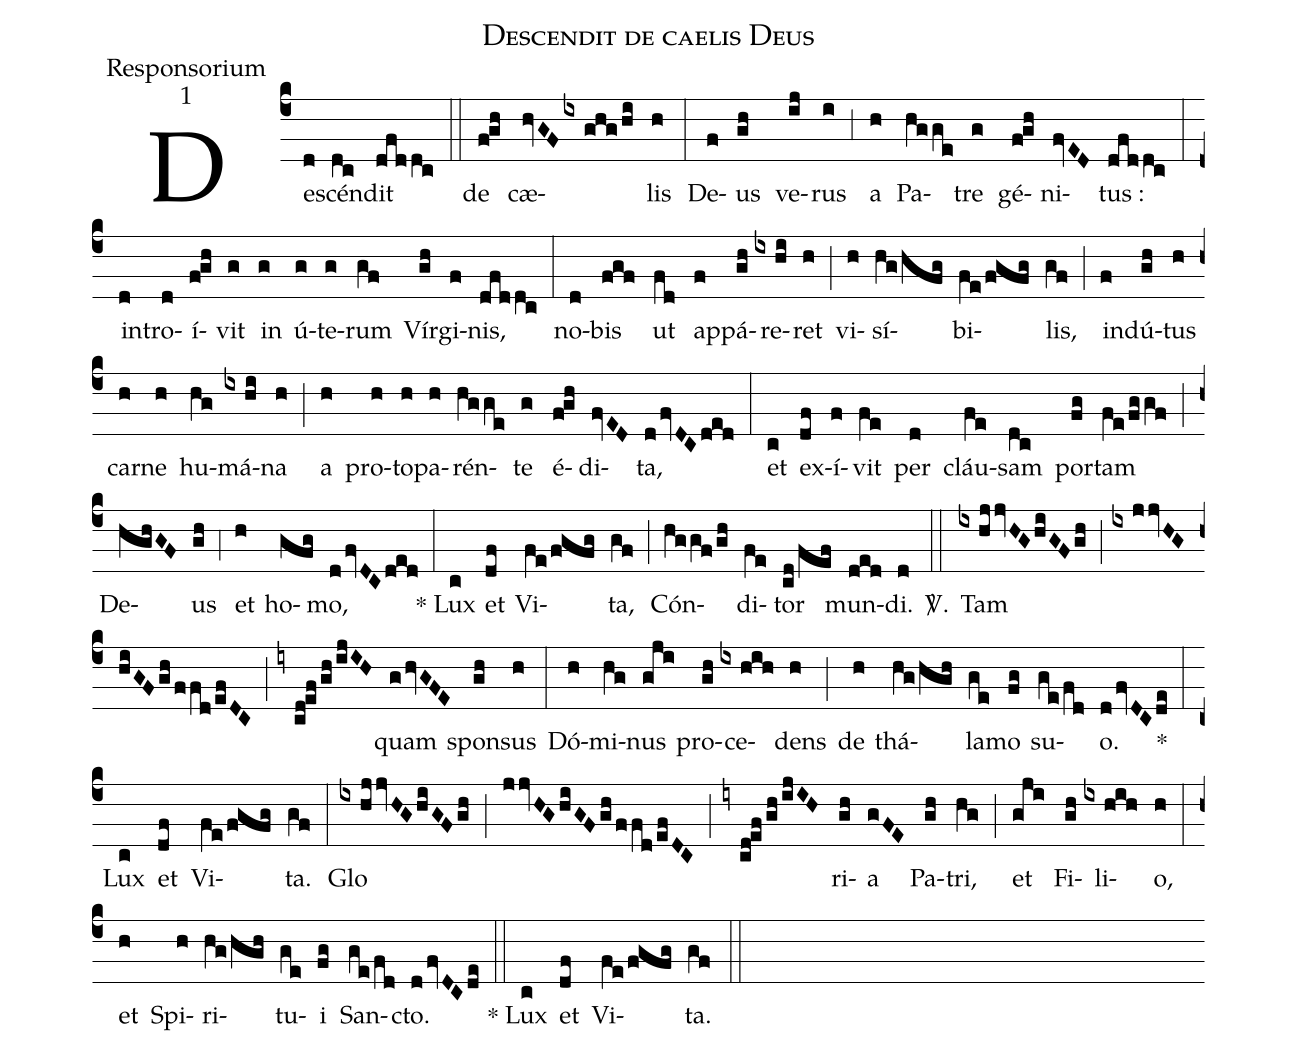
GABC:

name:Descendit de caelis Deus;
office-part:Responsorium;
mode:1;
%%
(c4)De(d)scén(dc)dit(dfd/dc) (::) de(f!gh) cæ(hvGF/ix/ghg/hi)lis(h) (:) De(f)us(gh) ve(ij)rus(i) (,3) a(h) Pa(hg/ge)tre(g) gé(f!gh)ni(fvED)tus :(dfd/dc) (:) in(d)tro(d)í(f!gh)vit(g) in(g) ú-(g)te(g)rum(gf) Vír(gh)gi(f)nis,(dfd/dc) (:) no(d)bis(fgf) ut(fd) ap(f)pá(gh)re(ix/hi)ret(h) (;) vi(h)sí(hg/hfg)bi(fe/fgfg)lis,(gf) (;) in(f)dú(gh)tus(h) car(h)ne(h) hu(hg)má(ix/hi)na(h) (;) a(h) pro(h)to(h)pa(h)rén(hg/ge)te(g) é-(f!gh)di(fvED)ta,(d/fvDC/ded) (:) et(c) ex(df)í(f)vit(fe) per(d) cláu(fe)sam(dc) por(fg)tam(fe/fg/gf) (;) De(hghGF)us(gh) (,4) et(h) ho(gfg)mo,(d/fvDCded) (:) * Lux(c) et(df) Vi(fe/fgfg)ta,(gf) (;)  Cón(hg/gf/gh)di(fe)tor(cd/fef) mun(ded)di.(d) <sp>V/</sp>.(::) Tam(ix/hj/jvHG/hiGFgh) (;) (ix/j/jvHG/hiGF/gh/f/fd/efDC) (;) (iy/cd!ef/gh/ijIH)q{u}am(g/hvGFE) spon(gh)sus(h) (:) Dó(h)mi(hg)nus(gji) pro(gh)ce(ix/hih)dens(h) (;) de(h) thá(hg/hgh)la(ge)mo(fg) su(ge/fd)o.(d/fvDCde) *(:) Lux(c) et(df) Vi(fe/fgfg)ta.(gf)  (:) Glo(ix/hj/jvHG/hiGFgh) (;) (j/jvHG/hiGFgh/f/fd/efDC) (;) (iy/cd!ef/gh/ijIH)ri(gh)a(gFE) Pa(gh)tri,(hg) (;) et(gji) Fi(gh)li(ix/hih)o,(h) (:) et(h) Spi(h)ri(hg/hgh)tu(ge)i(fg) San(ge/fd)cto.(d/fvDC/de) (::) * Lux(c) et(df) Vi(fe/fgfg)ta.(gf) (::)
